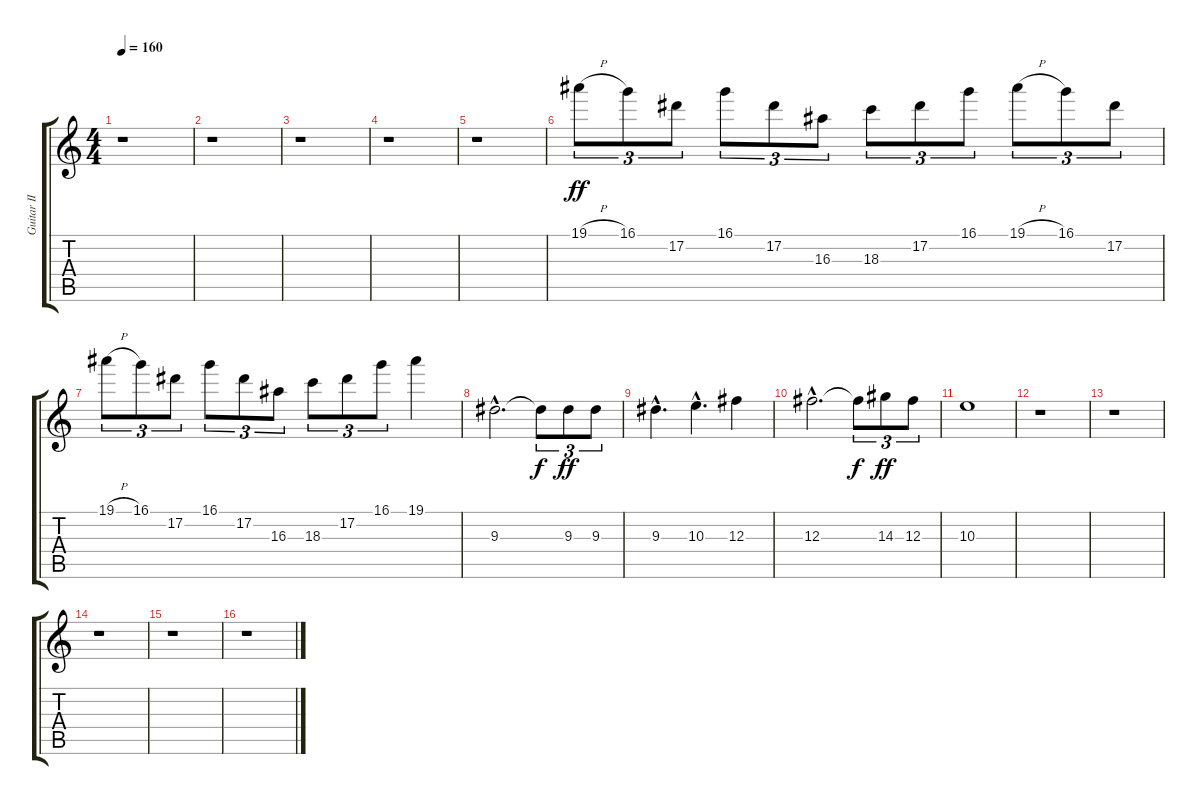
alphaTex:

\track ("Guitar II" "Guitar II") {instrument distortionguitar}
\staff {score tabs}
\tuning (Eb4 Bb3 Gb3 Db3 Ab2 Db2) {hide}
\ts (4 4)
\tempo 160
\clef g2
\ks c
r.1{dy f} |
r.1 |
r.1 |
r.1 |
r.1 |
19.1{h}.8{tu (3 2) dy ff} 16.1.8{tu (3 2)} 17.2.8{tu (3 2)} 16.1.8{tu (3 2)} 17.2.8{tu (3 2)} 16.3.8{tu (3 2)} 18.3.8{tu (3 2)} 17.2.8{tu (3 2)} 16.1.8{tu (3 2)} 19.1{h}.8{tu (3 2)} 16.1.8{tu (3 2)} 17.2.8{tu (3 2)} |
19.1{h}.8{tu (3 2)} 16.1.8{tu (3 2)} 17.2.8{tu (3 2)} 16.1.8{tu (3 2)} 17.2.8{tu (3 2)} 16.3.8{tu (3 2)} 18.3.8{tu (3 2)} 17.2.8{tu (3 2)} 16.1.8{tu (3 2)} 19.1.4 |
9.3{hac}.2{d} 9.3{t}.8{tu (3 2) dy f} 9.3.8{tu (3 2) dy ff} 9.3.8{tu (3 2)} |
9.3{hac}.4{d} 10.3{hac}.4{d} 12.3.4 |
12.3{hac}.2{d} 12.3{t}.8{tu (3 2) dy f} 14.3.8{tu (3 2) dy ff} 12.3.8{tu (3 2)} |
10.3.1 |
r.1 |
r.1 |
r.1 |
r.1 |
r.1
